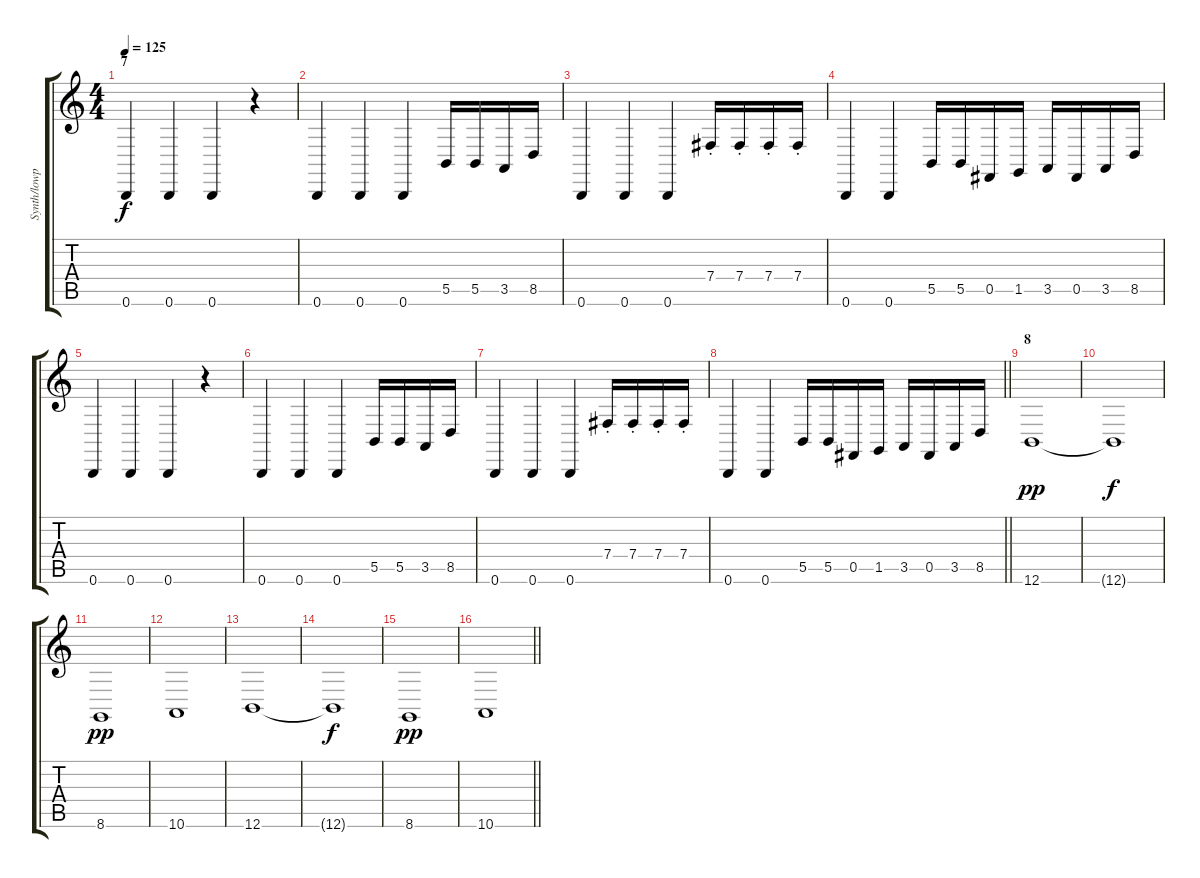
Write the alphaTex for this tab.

\track ("Synth/lowpitched voice" "Synth/lowp") {instrument choiraahs}
\staff {score tabs}
\tuning (Db4 Ab3 E3 B2 Gb2 B1) {hide}
\ts (4 4)
\section ("" "7")
\tempo 125
\clef g2
\ks c
0.6.4{dy f} 0.6.4 0.6.4 r.4 |
0.6.4 0.6.4 0.6.4 5.5.16 5.5.16 3.5.16 8.5.16 |
0.6.4 0.6.4 0.6.4 7.4{st}.16 7.4{st}.16 7.4{st}.16 7.4{st}.16 |
0.6.4 0.6.4 5.5.16 5.5.16 0.5.16 1.5.16 3.5.16 0.5.16 3.5.16 8.5.16 |
0.6.4 0.6.4 0.6.4 r.4 |
0.6.4 0.6.4 0.6.4 5.5.16 5.5.16 3.5.16 8.5.16 |
0.6.4 0.6.4 0.6.4 7.4{st}.16 7.4{st}.16 7.4{st}.16 7.4{st}.16 |
\barLineRight lightlight
0.6.4 0.6.4 5.5.16 5.5.16 0.5.16 1.5.16 3.5.16 0.5.16 3.5.16 8.5.16 |
\section ("" "8")
12.6.1{dy pp} |
12.6{t}.1{dy f} |
8.6.1{dy pp} |
10.6.1 |
12.6.1 |
12.6{t}.1{dy f} |
8.6.1{dy pp} |
\barLineRight lightlight
10.6.1
